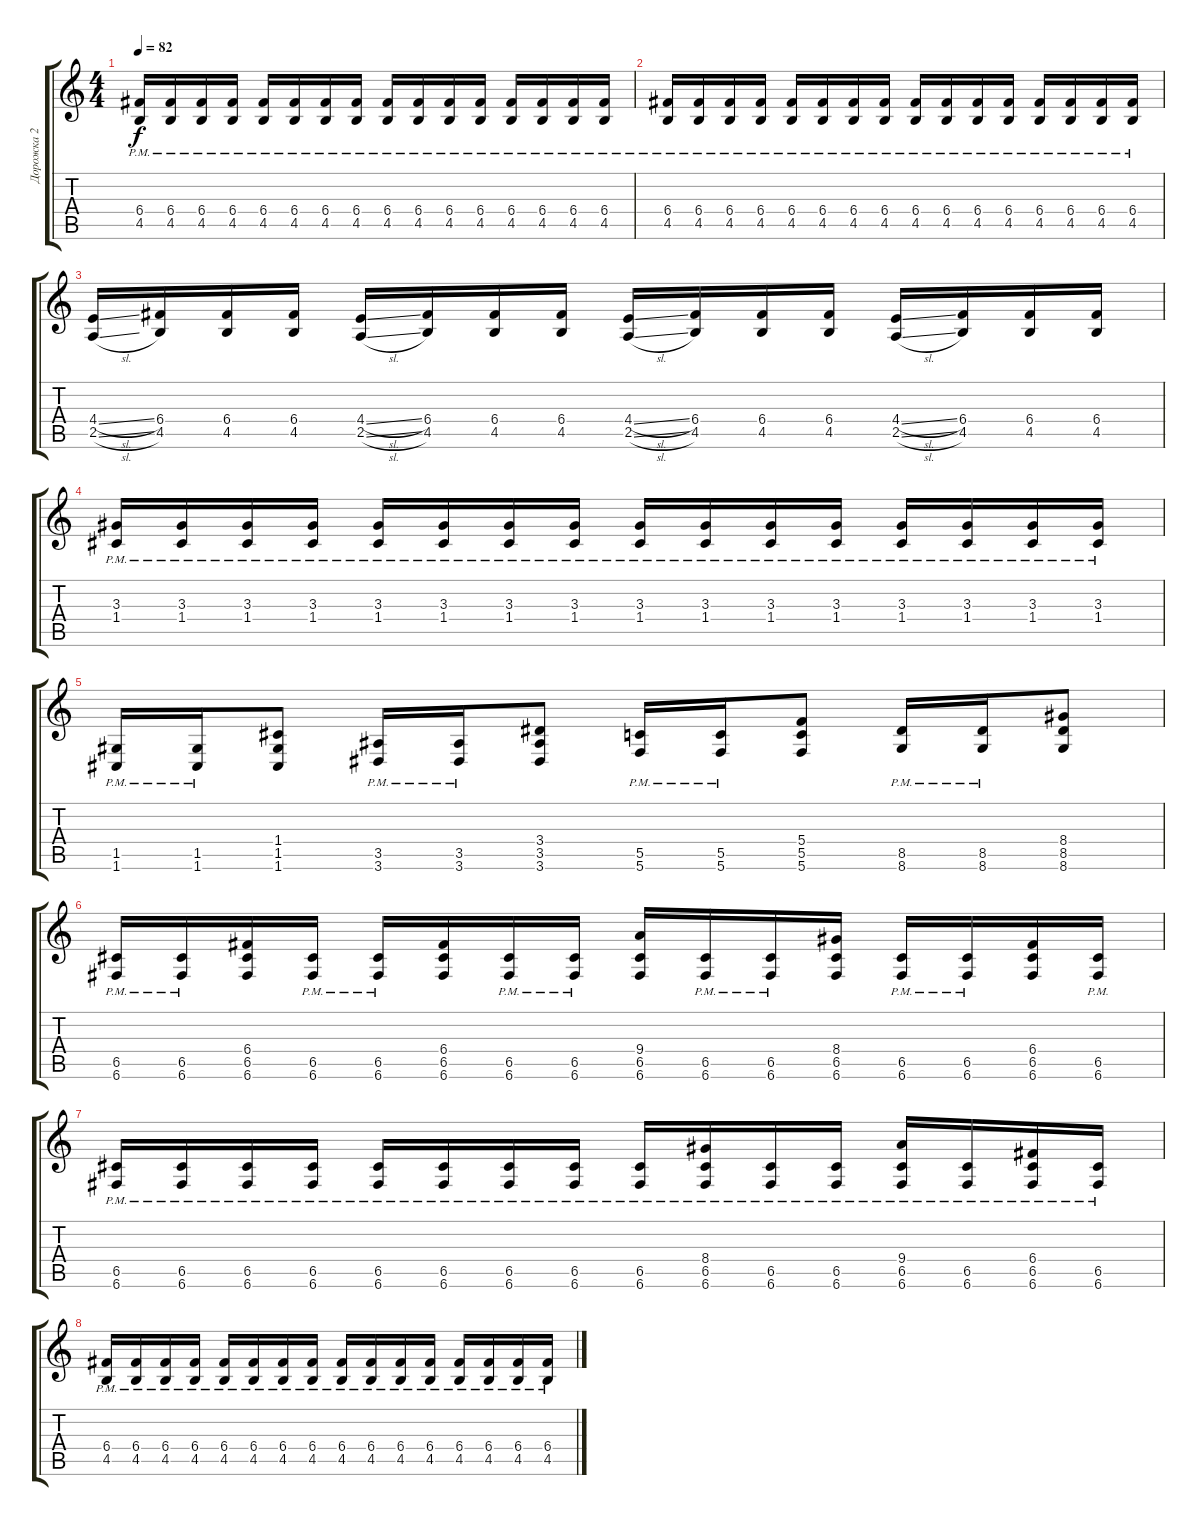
\track ("Дорожка 2" "Дорожка 2") {instrument overdrivenguitar}
\staff {score tabs}
\tuning (D4 A3 F3 C3 G2 C2) {hide}
\ts (4 4)
\tempo 82
\clef g2
\ks c
(6.4{pm} 4.5{pm}).16{dy f} (6.4{pm} 4.5{pm}).16 (6.4{pm} 4.5{pm}).16 (6.4{pm} 4.5{pm}).16 (6.4{pm} 4.5{pm}).16 (6.4{pm} 4.5{pm}).16 (6.4{pm} 4.5{pm}).16 (6.4{pm} 4.5{pm}).16 (6.4{pm} 4.5{pm}).16 (6.4{pm} 4.5{pm}).16 (6.4{pm} 4.5{pm}).16 (6.4{pm} 4.5{pm}).16 (6.4{pm} 4.5{pm}).16 (6.4{pm} 4.5{pm}).16 (6.4{pm} 4.5{pm}).16 (6.4{pm} 4.5{pm}).16 |
(6.4{pm} 4.5{pm}).16 (6.4{pm} 4.5{pm}).16 (6.4{pm} 4.5{pm}).16 (6.4{pm} 4.5{pm}).16 (6.4{pm} 4.5{pm}).16 (6.4{pm} 4.5{pm}).16 (6.4{pm} 4.5{pm}).16 (6.4{pm} 4.5{pm}).16 (6.4{pm} 4.5{pm}).16 (6.4{pm} 4.5{pm}).16 (6.4{pm} 4.5{pm}).16 (6.4{pm} 4.5{pm}).16 (6.4{pm} 4.5{pm}).16 (6.4{pm} 4.5{pm}).16 (6.4{pm} 4.5{pm}).16 (6.4{pm} 4.5{pm}).16 |
(4.4{sl} 2.5{sl}).16 (6.4 4.5).16 (6.4 4.5).16 (6.4 4.5).16 (4.4{sl} 2.5{sl}).16 (6.4 4.5).16 (6.4 4.5).16 (6.4 4.5).16 (4.4{sl} 2.5{sl}).16 (6.4 4.5).16 (6.4 4.5).16 (6.4 4.5).16 (4.4{sl} 2.5{sl}).16 (6.4 4.5).16 (6.4 4.5).16 (6.4 4.5).16 |
(3.3{pm} 1.4{pm}).16 (3.3{pm} 1.4{pm}).16 (3.3{pm} 1.4{pm}).16 (3.3{pm} 1.4{pm}).16 (3.3{pm} 1.4{pm}).16 (3.3{pm} 1.4{pm}).16 (3.3{pm} 1.4{pm}).16 (3.3{pm} 1.4{pm}).16 (3.3{pm} 1.4{pm}).16 (3.3{pm} 1.4{pm}).16 (3.3{pm} 1.4{pm}).16 (3.3{pm} 1.4{pm}).16 (3.3{pm} 1.4{pm}).16 (3.3{pm} 1.4{pm}).16 (3.3{pm} 1.4{pm}).16 (3.3{pm} 1.4{pm}).16 |
(1.5{pm} 1.6{pm}).16 (1.5{pm} 1.6{pm}).16 (1.4 1.5 1.6).8 (3.5{pm} 3.6{pm}).16 (3.5{pm} 3.6{pm}).16 (3.4 3.5 3.6).8 (5.5{pm} 5.6{pm}).16 (5.5{pm} 5.6{pm}).16 (5.4 5.5 5.6).8 (8.5{pm} 8.6{pm}).16 (8.5{pm} 8.6{pm}).16 (8.4 8.5 8.6).8 |
(6.5{pm} 6.6{pm}).16 (6.5{pm} 6.6{pm}).16 (6.4 6.5 6.6).16 (6.5{pm} 6.6{pm}).16 (6.5{pm} 6.6{pm}).16 (6.4 6.5 6.6).16 (6.5{pm} 6.6{pm}).16 (6.5{pm} 6.6{pm}).16 (9.4 6.5 6.6).16 (6.5{pm} 6.6{pm}).16 (6.5{pm} 6.6{pm}).16 (8.4 6.5 6.6).16 (6.5{pm} 6.6{pm}).16 (6.5{pm} 6.6{pm}).16 (6.4 6.5 6.6).16 (6.5{pm} 6.6{pm}).16 |
(6.5{pm} 6.6{pm}).16 (6.5{pm} 6.6{pm}).16 (6.5{pm} 6.6{pm}).16 (6.5{pm} 6.6{pm}).16 (6.5{pm} 6.6{pm}).16 (6.5{pm} 6.6{pm}).16 (6.5{pm} 6.6{pm}).16 (6.5{pm} 6.6{pm}).16 (6.5{pm} 6.6{pm}).16 (8.4 6.5{pm} 6.6{pm}).16 (6.5{pm} 6.6{pm}).16 (6.5{pm} 6.6{pm}).16 (9.4 6.5{pm} 6.6{pm}).16 (6.5{pm} 6.6{pm}).16 (6.4 6.5{pm} 6.6{pm}).16 (6.5{pm} 6.6{pm}).16 |
(6.4{pm} 4.5{pm}).16 (6.4{pm} 4.5{pm}).16 (6.4{pm} 4.5{pm}).16 (6.4{pm} 4.5{pm}).16 (6.4{pm} 4.5{pm}).16 (6.4{pm} 4.5{pm}).16 (6.4{pm} 4.5{pm}).16 (6.4{pm} 4.5{pm}).16 (6.4{pm} 4.5{pm}).16 (6.4{pm} 4.5{pm}).16 (6.4{pm} 4.5{pm}).16 (6.4{pm} 4.5{pm}).16 (6.4{pm} 4.5{pm}).16 (6.4{pm} 4.5{pm}).16 (6.4{pm} 4.5{pm}).16 (6.4{pm} 4.5{pm}).16
